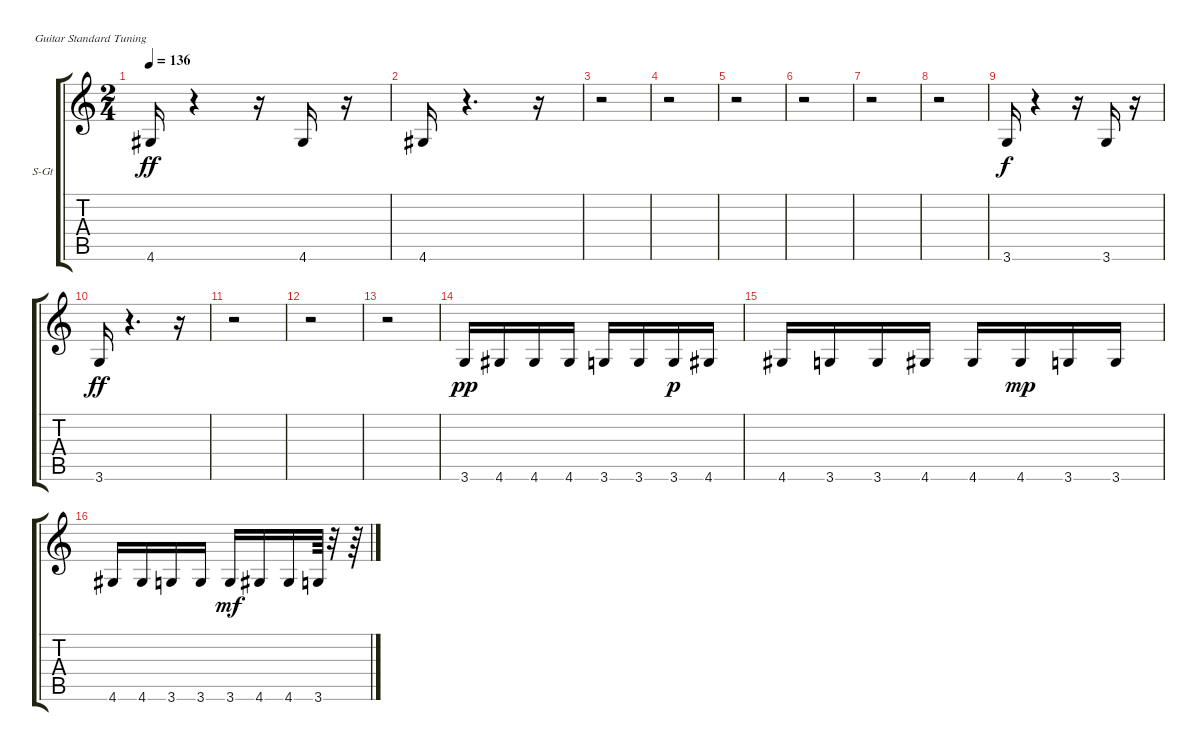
\bracketExtendMode groupsimilarinstruments
\firstSystemTrackNameOrientation horizontal
\otherSystemsTrackNameOrientation horizontal
\track ("tims" "S-Gt") {solo instrument timpani}
\staff {score tabs}
\tuning (E4 B3 G3 D3 A2 E2)
\displaytranspose 12
\ts (2 4)
\tempo 136
\clef g2
\ks c
4.6.16{dy ff} r.4 r.16 4.6.16 r.16 |
4.6.16 r.4{d} r.16 |
r.2 |
r.2 |
r.2 |
r.2 |
r.2 |
r.2 |
3.6.16{dy f} r.4 r.16 3.6.16 r.16 |
3.6.16{dy ff} r.4{d} r.16 |
r.2 |
r.2 |
r.2 |
3.6.16{dy pp} 4.6.16 4.6.16 4.6.16 3.6.16 3.6.16 3.6.16{dy p} 4.6.16 |
4.6.16 3.6.16 3.6.16 4.6.16 4.6.16 4.6.16{dy mp} 3.6.16 3.6.16 |
4.6.16 4.6.16 3.6.16 3.6.16 3.6.16{dy mf} 4.6.16 4.6.16 3.6.64 r.32 r.64
